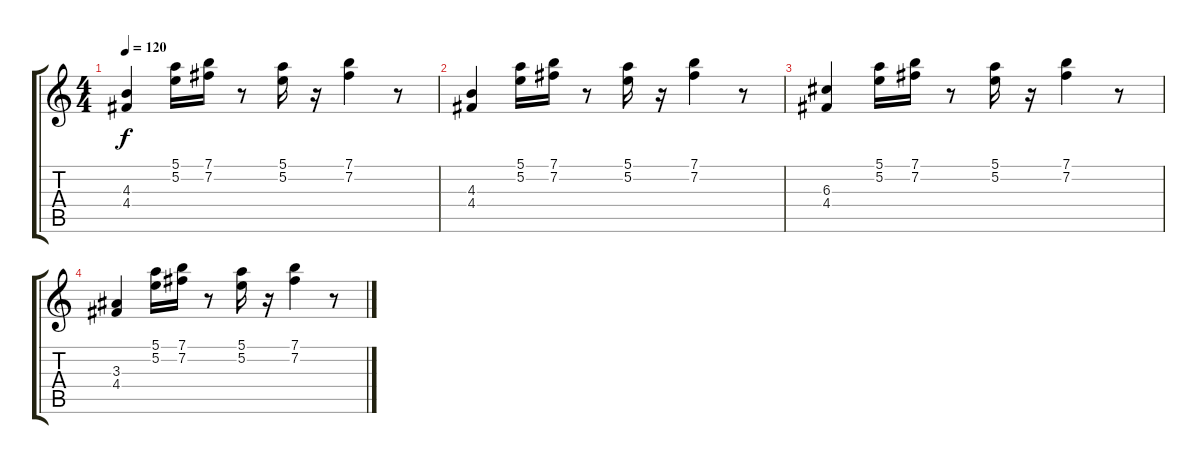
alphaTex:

\track "" {instrument overdrivenguitar}
\staff {score tabs}
\tuning (E4 B3 G3 D3 A2 E2) {hide}
\ts (4 4)
\tempo 120
\clef g2
\ks c
(4.3 4.4).4{dy f} (5.1 5.2).16 (7.1 7.2).16 r.8 (5.1 5.2).16 r.16 (7.1 7.2).4 r.8 |
(4.3 4.4).4 (5.1 5.2).16 (7.1 7.2).16 r.8 (5.1 5.2).16 r.16 (7.1 7.2).4 r.8 |
(6.3 4.4).4 (5.1 5.2).16 (7.1 7.2).16 r.8 (5.1 5.2).16 r.16 (7.1 7.2).4 r.8 |
(3.3 4.4).4 (5.1 5.2).16 (7.1 7.2).16 r.8 (5.1 5.2).16 r.16 (7.1 7.2).4 r.8
